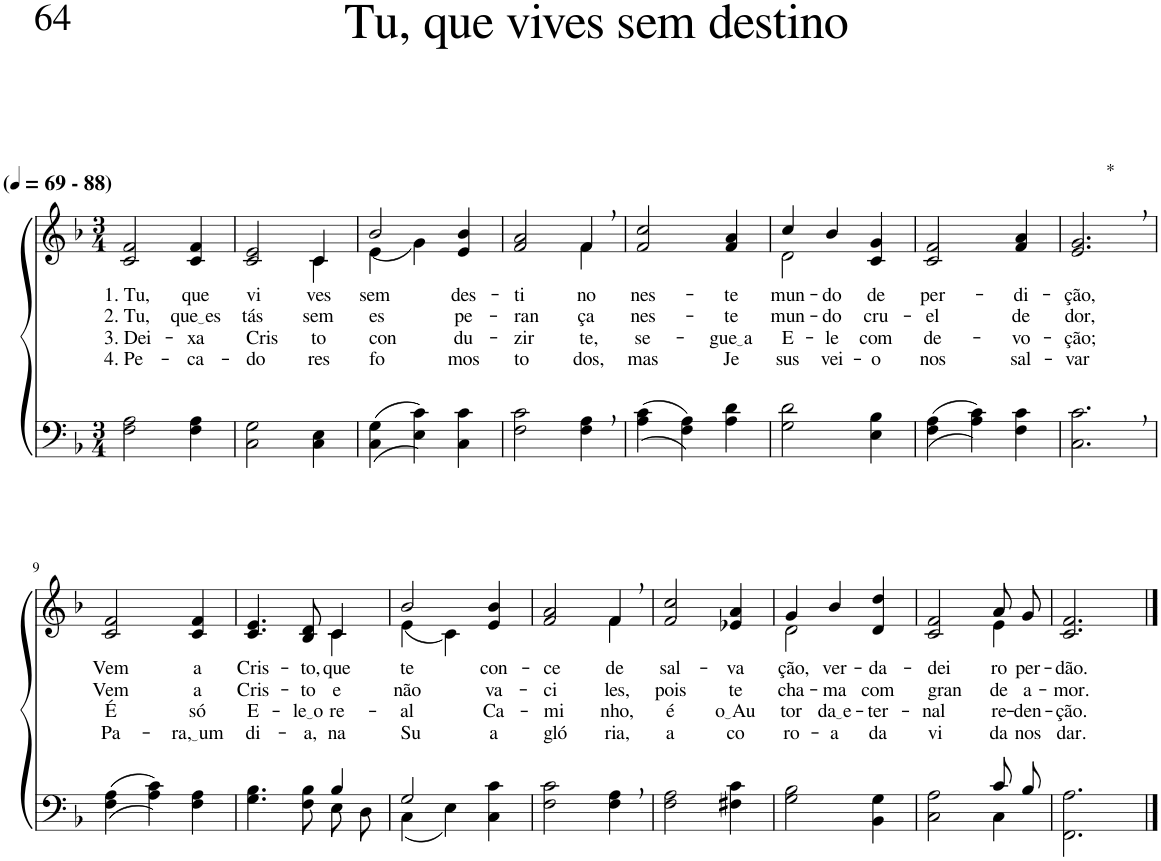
**kern	**kern	**text	**text	**text	**text
*part2	*part1	*part1	*part1	*part1	*part1
*staff2	*staff1	*staff1	*staff1	*staff1	*staff1
*I"Parte III e IV	*I"Parte I e II	*	*	*	*
*clefF4	*clefG2	*	*	*	*
*k[b-]	*k[b-]	*	*	*	*
*M3/4	*M3/4	*	*	*	*
*MM69	*MM69	*	*	*	*
=1	=1	=1	=1	=1	=1
!	!LO:TX:a:B:t=(	!	!	!	!
!	!LO:TX:a:B:t=- 88)	!	!	!	!
!	!	!LO:LY:b	!LO:LY:b	!LO:LY:b	!LO:LY:b
2F\ 2A\	2c/ 2f/	1. Tu,	2. Tu,	3. Dei-	4. Pe-
!	!	!LO:LY:b	!LO:LY:b	!LO:LY:b	!LO:LY:b
4F\ 4A\	4c/ 4f/	que	que es	-xa	-ca-
=2	=2	=2	=2	=2	=2
!	!	!LO:LY:b	!LO:LY:b	!LO:LY:b	!LO:LY:b
*	*^	*	*	*	*
2C\ 2G\	2c/ 2e/	2ryy	vi-	tás	Cris-	-do-
!	!	!	!LO:LY:b	!LO:LY:b	!LO:LY:b	!LO:LY:b
4C\ 4E\	4c/	4c\	-ves	sem	-to	-res
=3	=3	=3	=3	=3	=3	=3
!	!	!	!LO:LY:b	!LO:LY:b	!LO:LY:b	!LO:LY:b
((4C\ 4G\	2b-/	(4e\	sem	es-	con-	fo-
4E\ 4c\))	.	4g\)	.	.	.	.
!	!	!	!LO:LY:b	!LO:LY:b	!LO:LY:b	!LO:LY:b
4C\ 4c\	4e/ 4b-/	4ryy	des-	-pe-	-du-	-mos
=4	=4	=4	=4	=4	=4	=4
!	!	!	!LO:LY:b	!LO:LY:b	!LO:LY:b	!LO:LY:b
2F\ 2c\	2f/ 2a/	2ryy	-ti-	-ran-	-zir-	to-
!	!	!	!LO:LY:b	!LO:LY:b	!LO:LY:b	!LO:LY:b
4F\, 4A\,	4f,/	4f\	-no	-ça	-te,	-dos,
=5	=5	=5	=5	=5	=5	=5
!	!	!	!LO:LY:b	!LO:LY:b	!LO:LY:b	!LO:LY:b
*	*v	*v	*	*	*	*
((4A\ 4c\	2f/ 2cc/	nes-	nes-	se-	mas
4F\ 4A\))	.	.	.	.	.
!	!	!LO:LY:b	!LO:LY:b	!LO:LY:b	!LO:LY:b
4A\ 4d\	4f/ 4a/	-te	-te	gue a	Je-
=6	=6	=6	=6	=6	=6
*	*^	*	*	*	*
!	!	!	!LO:LY:b	!LO:LY:b	!LO:LY:b	!LO:LY:b
2G\ 2d\	4cc/	2d\	mun-	mun-	E-	-sus
!	!	!	!LO:LY:b	!LO:LY:b	!LO:LY:b	!LO:LY:b
.	4b-/	.	-do	-do	-le	vei-
!	!	!	!LO:LY:b	!LO:LY:b	!LO:LY:b	!LO:LY:b
4E\ 4B-\	4c/ 4g/	4ryy	de	cru-	com	-o
=7	=7	=7	=7	=7	=7	=7
!	!	!	!LO:LY:b	!LO:LY:b	!LO:LY:b	!LO:LY:b
*	*v	*v	*	*	*	*
((4F\ 4A\	2c/ 2f/	per-	-el	de-	nos
4A\ 4c\))	.	.	.	.	.
!	!	!LO:LY:b	!LO:LY:b	!LO:LY:b	!LO:LY:b
4F\ 4c\	4f/ 4a/	-di-	de	-vo-	sal-
=8	=8	=8	=8	=8	=8
!	!LO:TX:a:t=*	!	!	!	!
!	!	!LO:LY:b	!LO:LY:b	!LO:LY:b	!LO:LY:b
2.C\, 2.c\,	2.e/, 2.g/,	-ção,	dor,	-ção;	-var
!!LO:LB:g=z
=9	=9	=9	=9	=9	=9
!	!	!LO:LY:b	!LO:LY:b	!LO:LY:b	!LO:LY:b
((4F\ 4A\	2c/ 2f/	Vem	Vem	É	Pa-
4A\ 4c\))	.	.	.	.	.
!	!	!LO:LY:b	!LO:LY:b	!LO:LY:b	!LO:LY:b
4F\ 4A\	4c/ 4f/	a	a	só	ra, um
=10	=10	=10	=10	=10	=10
*^	*	*	*	*	*
!	!	!	!LO:LY:b	!LO:LY:b	!LO:LY:b	!LO:LY:b
*	*	*^	*	*	*	*
2ryy	4.G\ 4.B-\	4.c/ 4.e/	2ryy	Cris-	Cris-	E-	di-
!	!	!	!	!LO:LY:b	!LO:LY:b	!LO:LY:b	!LO:LY:b
.	8F\ 8B-\	8B-/ 8d/	.	-to,	-to	le o	-a,
!	!	!	!	!LO:LY:b	!LO:LY:b	!LO:LY:b	!LO:LY:b
4B-/	8E\L	4c/	4c\	que	e	re-	na
.	8D\J	.	.	.	.	.	.
=11	=11	=11	=11	=11	=11	=11	=11
!	!	!	!	!LO:LY:b	!LO:LY:b	!LO:LY:b	!LO:LY:b
2G/	(4C\	2b-/	(4e\	te	não	-al	Su-
.	4E\)	.	4c\)	.	.	.	.
!	!	!	!	!LO:LY:b	!LO:LY:b	!LO:LY:b	!LO:LY:b
4ryy	4C\ 4c\	4e/ 4b-/	4ryy	con-	va-	Ca-	-a
=12	=12	=12	=12	=12	=12	=12	=12
!	!	!	!	!LO:LY:b	!LO:LY:b	!LO:LY:b	!LO:LY:b
*v	*v	*	*	*	*	*	*
2F\ 2c\	2f/ 2a/	2ryy	-ce-	-ci-	-mi-	gló-
!	!	!	!LO:LY:b	!LO:LY:b	!LO:LY:b	!LO:LY:b
4F\, 4A\,	4f,/	4f\	-de	-les,	-nho,	-ria,
=13	=13	=13	=13	=13	=13	=13
!	!	!	!LO:LY:b	!LO:LY:b	!LO:LY:b	!LO:LY:b
*	*v	*v	*	*	*	*
2F\ 2A\	2f/ 2cc/	sal-	pois	é	a
!	!	!LO:LY:b	!LO:LY:b	!LO:LY:b	!LO:LY:b
4F#X\ 4c\	4e-X/ 4a/	-va-	te	o Au	co-
=14	=14	=14	=14	=14	=14
*	*^	*	*	*	*
!	!	!	!LO:LY:b	!LO:LY:b	!LO:LY:b	!LO:LY:b
2G\ 2B-\	4g/	2d\	-ção,	cha-	-tor	-ro-
!	!	!	!LO:LY:b	!LO:LY:b	!LO:LY:b	!LO:LY:b
.	4b-/	.	ver-	-ma	da e	-a
!	!	!	!LO:LY:b	!LO:LY:b	!LO:LY:b	!LO:LY:b
4BB-\ 4G\	4d/ 4dd/	4ryy	-da-	com	-ter-	da
=15	=15	=15	=15	=15	=15	=15
*^	*	*	*	*	*	*
!	!	!	!	!LO:LY:b	!LO:LY:b	!LO:LY:b	!LO:LY:b
2ryy	2C\ 2A\	2c/ 2f/	2ryy	-dei-	gran-	-nal	vi-
!	!	!	!	!LO:LY:b	!LO:LY:b	!LO:LY:b	!LO:LY:b
8c/L	4C\	8a/L	4e\	-ro	-de	re-	-da
!	!	!	!	!LO:LY:b	!LO:LY:b	!LO:LY:b	!LO:LY:b
8B-/J	.	8g/J	.	per-	a-	-den-	nos
*v	*v	*	*	*	*	*	*
*	*v	*v	*	*	*	*
=16	=16	=16	=16	=16	=16
!	!	!LO:LY:b	!LO:LY:b	!LO:LY:b	!LO:LY:b
2.FF\ 2.A\	2.c/ 2.f/	-dão.	-mor.	-ção.	dar.
==	==	==	==	==	==
*-	*-	*-	*-	*-	*-
